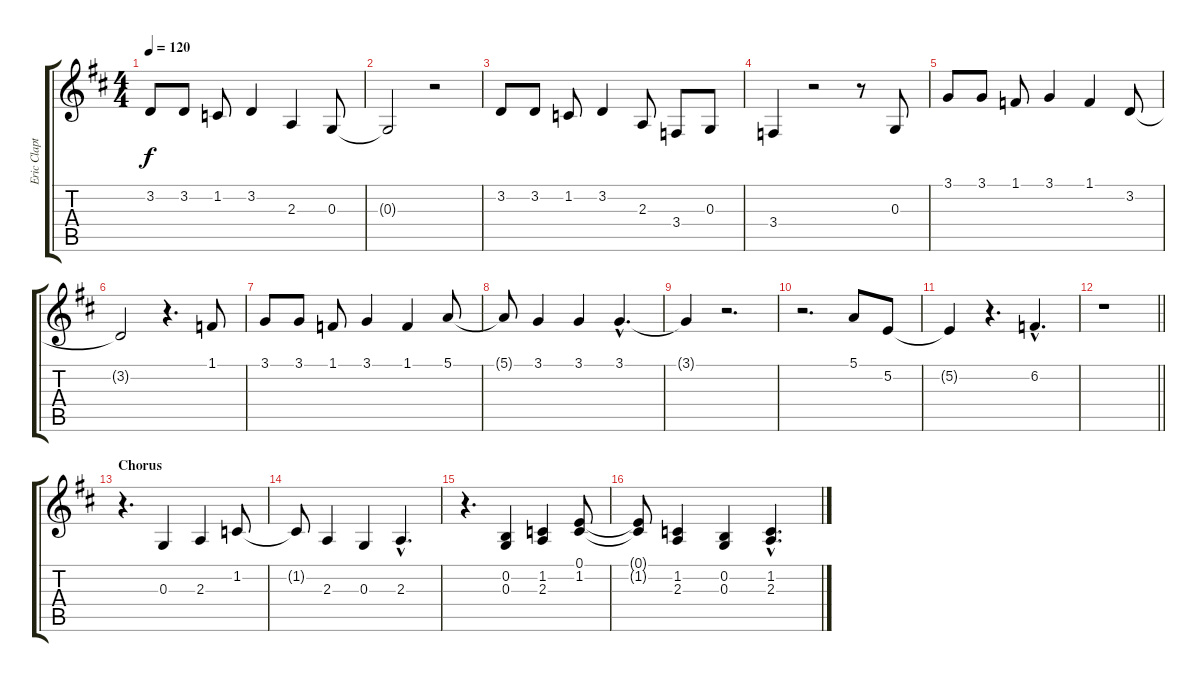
\track ("Eric Clapton Voice" "Eric Clapt") {instrument harmonica}
\staff {score tabs}
\tuning (E4 B3 G3 D3 A2 E2) {hide}
\ts (4 4)
\tempo 120
\clef g2
\ks d
3.2.8{dy f} 3.2.8 1.2.8 3.2.4 2.3.4 0.3.8 |
0.3{t}.2 r.2 |
3.2.8 3.2.8 1.2.8 3.2.4 2.3.8 3.4.8 0.3.8 |
3.4.4 r.2 r.8 0.3.8 |
3.1.8 3.1.8 1.1.8 3.1.4 1.1.4 3.2.8 |
3.2{t}.2 r.4{d} 1.1.8 |
3.1.8 3.1.8 1.1.8 3.1.4 1.1.4 5.1.8 |
5.1{t}.8 3.1.4 3.1.4 3.1{hac}.4{d} |
3.1{t}.4 r.2{d} |
r.2{d} 5.1.8 5.2.8 |
5.2{t}.4 r.4{d} 6.2{hac}.4{d} |
\barLineRight lightlight
r.1 |
\section ("" "Chorus")
r.4{d} 0.3.4 2.3.4 1.2.8 |
1.2{t}.8 2.3.4 0.3.4 2.3{hac}.4{d} |
r.4{d} (0.2 0.3).4 (1.2 2.3).4 (0.1 1.2).8 |
(0.1{t} 1.2{t}).8 (1.2 2.3).4 (0.2 0.3).4 (1.2{hac} 2.3{hac}).4{d}
